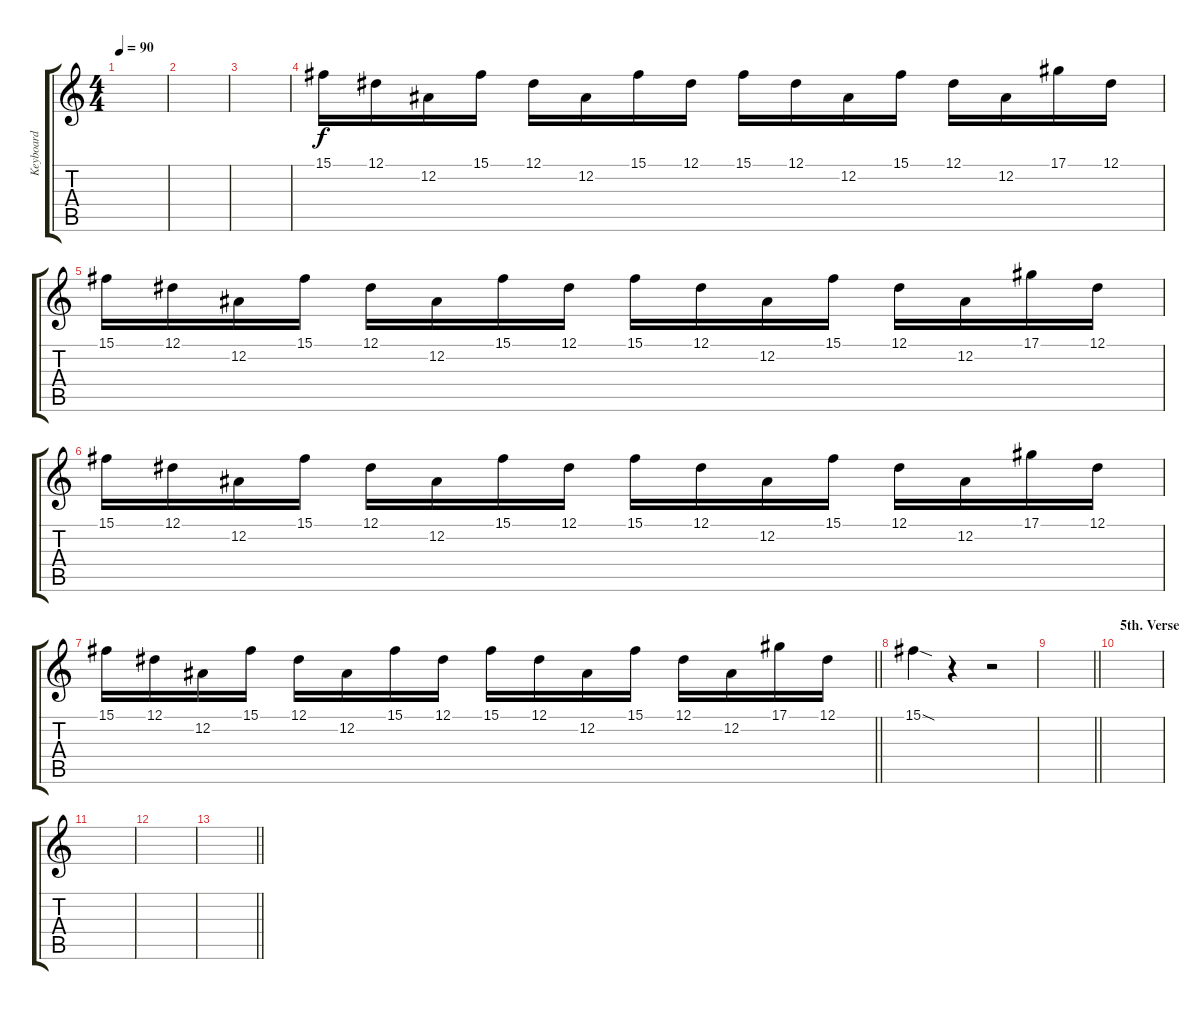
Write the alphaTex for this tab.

\track ("Keyboard" "Keyboard") {instrument lead2sawtooth}
\staff {score tabs}
\tuning (Eb4 Bb3 Gb3 Db3 Ab2 Eb2) {hide}
\ts (4 4)
\tempo 90
\clef g2
\ks c
|
|
|
15.1.16 12.1.16 12.2.16 15.1.16 12.1.16 12.2.16 15.1.16 12.1.16 15.1.16 12.1.16 12.2.16 15.1.16 12.1.16 12.2.16 17.1.16 12.1.16 |
15.1.16 12.1.16 12.2.16 15.1.16 12.1.16 12.2.16 15.1.16 12.1.16 15.1.16 12.1.16 12.2.16 15.1.16 12.1.16 12.2.16 17.1.16 12.1.16 |
15.1.16 12.1.16 12.2.16 15.1.16 12.1.16 12.2.16 15.1.16 12.1.16 15.1.16 12.1.16 12.2.16 15.1.16 12.1.16 12.2.16 17.1.16 12.1.16 |
\barLineRight lightlight
15.1.16 12.1.16 12.2.16 15.1.16 12.1.16 12.2.16 15.1.16 12.1.16 15.1.16 12.1.16 12.2.16 15.1.16 12.1.16 12.2.16 17.1.16 12.1.16 |
15.1{sod}.4 r.4 r.2 |
\barLineRight lightlight
|
\section ("" "5th. Verse")
|
|
|
\barLineRight lightlight
